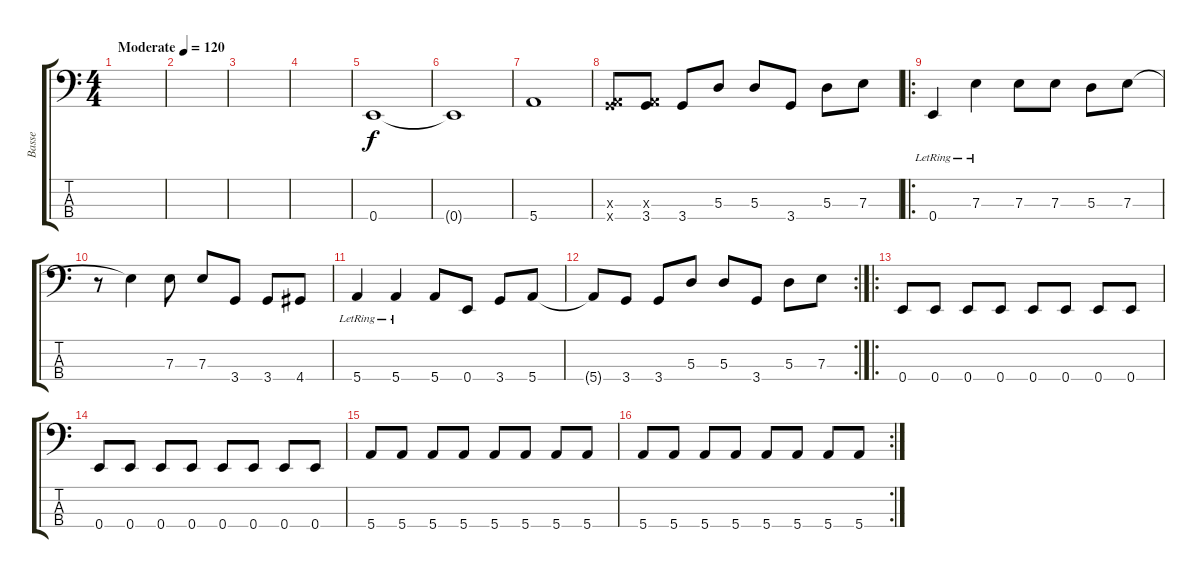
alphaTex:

\track ("Basse" "Basse") {instrument electricbassfinger}
\staff {score tabs}
\tuning (G2 D2 A1 E1) {hide}
\ts (4 4)
\tempo (120 "Moderate")
\clef f4
\ks c
|
|
|
|
0.4.1 |
0.4{t}.1 |
5.4.1 |
(0.3{x} 3.4{x}).8 (0.3{x} 3.4).8 3.4.8 5.3.8 5.3.8 3.4.8 5.3.8 7.3.8 |
\ro
0.4{lr}.4 7.3{lr}.4 7.3.8 7.3.8 5.3.8 7.3.8 |
r.8 7.3{t}.4 7.3.8 7.3.8 3.4.8 3.4.8 4.4.8 |
5.4{lr}.4 5.4{lr}.4 5.4.8 0.4.8 3.4.8 5.4.8 |
\rc 2
5.4{t}.8 3.4.8 3.4.8 5.3.8 5.3.8 3.4.8 5.3.8 7.3.8 |
\ro
0.4.8 0.4.8 0.4.8 0.4.8 0.4.8 0.4.8 0.4.8 0.4.8 |
0.4.8 0.4.8 0.4.8 0.4.8 0.4.8 0.4.8 0.4.8 0.4.8 |
5.4.8 5.4.8 5.4.8 5.4.8 5.4.8 5.4.8 5.4.8 5.4.8 |
\rc 2
5.4.8 5.4.8 5.4.8 5.4.8 5.4.8 5.4.8 5.4.8 5.4.8
